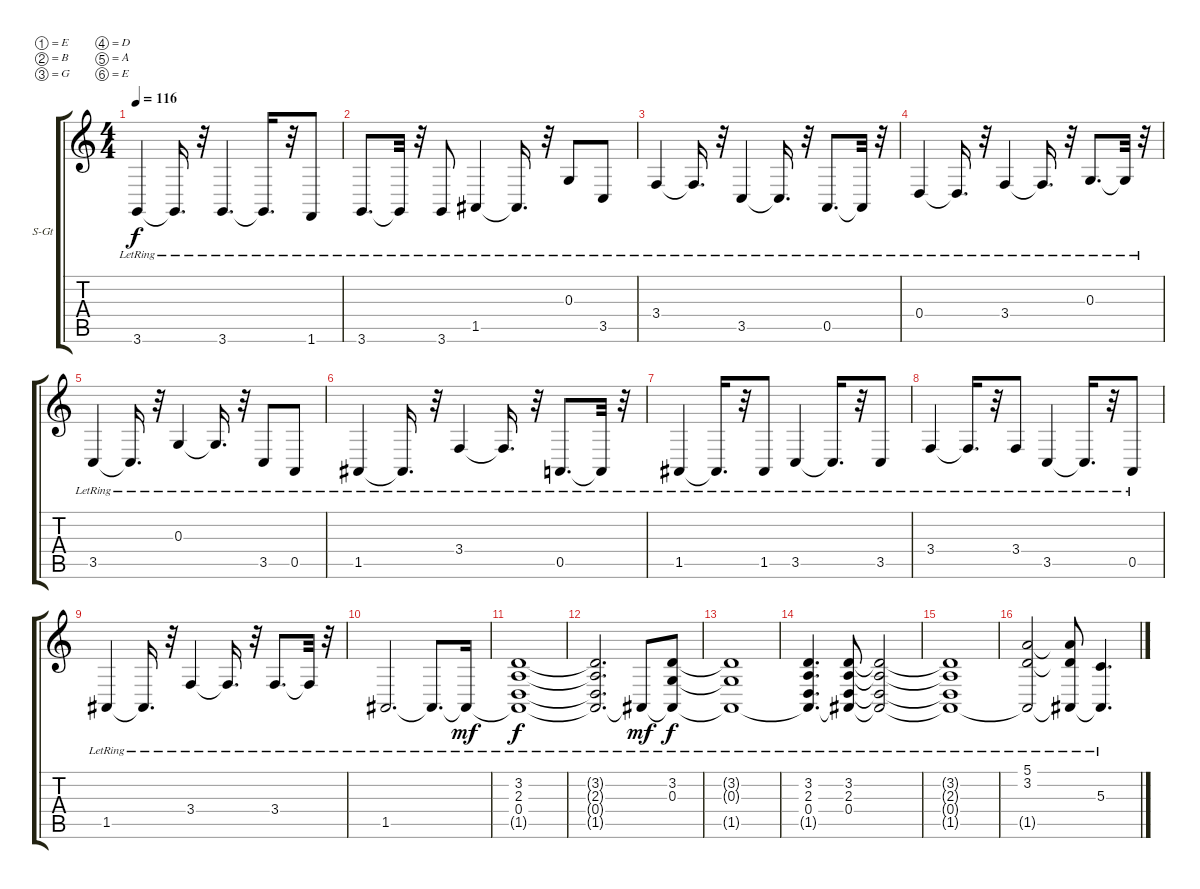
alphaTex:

\bracketExtendMode groupsimilarinstruments
\firstSystemTrackNameOrientation horizontal
\otherSystemsTrackNameOrientation horizontal
\track ("piano bas" "S-Gt") {instrument acousticgrandpiano}
\staff {score tabs}
\tuning (E3 B2 G2 D2 A1 E1)
\displaytranspose 12
\ts (4 4)
\tempo 116
\clef g2
\ks c
3.6{lr}.4{dy f} 3.6{lr t}.16{d} r.32 3.6{lr}.4{d} 3.6{lr t}.16{d} r.32 1.6{lr}.8 |
3.6{lr}.8{d} 3.6{lr t}.32 r.32 3.6{lr}.8 1.5{lr}.4 1.5{lr t}.16{d} r.32 0.3{lr}.8 3.5{lr}.8 |
3.4{lr}.4 3.4{lr t}.16{d} r.32 3.5{lr}.4 3.5{lr t}.16{d} r.32 0.5{lr}.8{d} 0.5{lr t}.32 r.32 |
0.4{lr}.4 0.4{lr t}.16{d} r.32 3.4{lr}.4 3.4{lr t}.16{d} r.32 0.3{lr}.8{d} 0.3{lr t}.32 r.32 |
3.5{lr}.4 3.5{lr t}.16{d} r.32 0.3{lr}.4 0.3{lr t}.16{d} r.32 3.5{lr}.8 0.5{lr}.8 |
1.5{lr}.4 1.5{lr t}.16{d} r.32 3.4{lr}.4 3.4{lr t}.16{d} r.32 0.5{lr}.8{d} 0.5{lr t}.32 r.32 |
1.5{lr}.4 1.5{lr t}.16{d} r.32 1.5{lr}.8 3.5{lr}.4 3.5{lr t}.16{d} r.32 3.5{lr}.8 |
3.4{lr}.4 3.4{lr t}.16{d} r.32 3.4{lr}.8 3.5{lr}.4 3.5{lr t}.16{d} r.32 0.5{lr}.8 |
1.5{lr}.4 1.5{lr t}.16{d} r.32 3.4{lr}.4 3.4{lr t}.16{d} r.32 3.4{lr}.8{d} 3.4{lr t}.32 r.32 |
1.5{lr}.2{d} 1.5{lr t}.8{d} 1.5{lr t}.16{dy mf} |
(3.2{lr} 2.3{lr} 0.4{lr} 1.5{lr t}).1{dy f} |
(3.2{lr t} 2.3{lr t} 0.4{lr t} 1.5{lr t}).2{d} 1.5{lr t}.8{dy mf} (3.2{lr} 0.3{lr} 1.5{lr t}).8{dy f} |
(3.2{lr t} 0.3{lr t} 1.5{lr t}).1 |
(3.2{lr} 2.3{lr} 0.4{lr} 1.5{lr t}).4{d} (3.2{lr} 2.3{lr} 0.4{lr} 1.5{lr t}).8 (3.2{lr t} 2.3{lr t} 0.4{lr t} 1.5{lr t}).2 |
(3.2{lr t} 2.3{lr t} 0.4{lr t} 1.5{lr t}).1 |
(5.1{lr} 3.2{lr} 1.5{lr t}).2 (5.1{lr t} 3.2{lr t} 1.5{lr t}).8 (5.3{lr} 1.5{lr t}).4{d}
